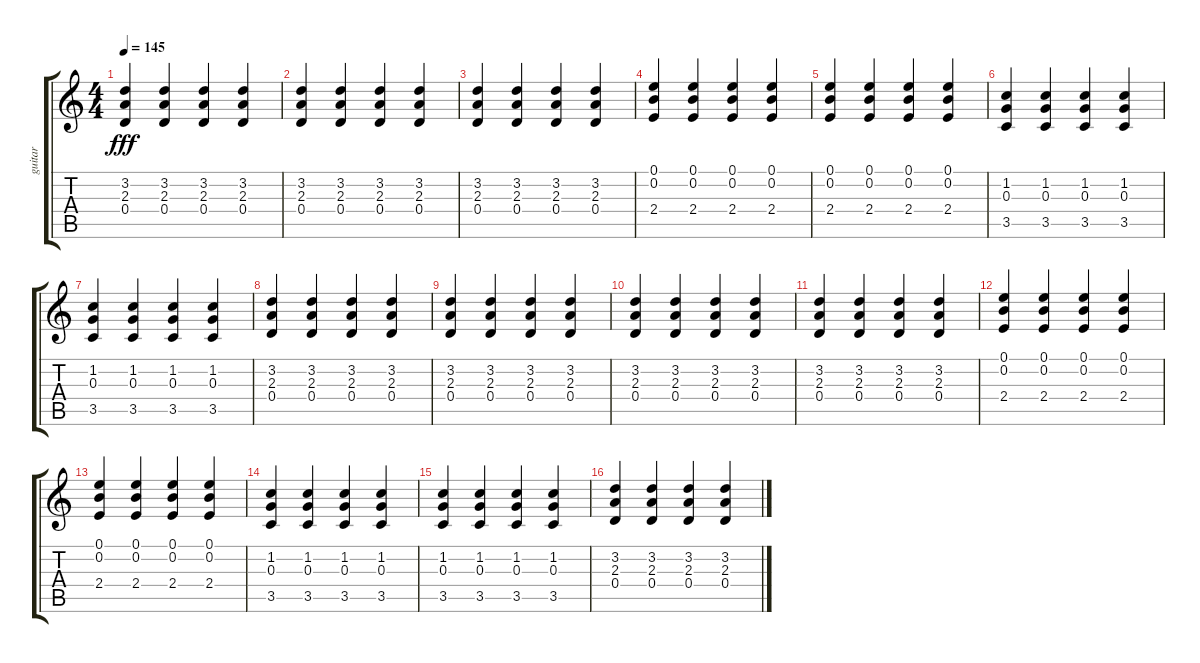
\track ("guitar" "guitar") {instrument overdrivenguitar}
\staff {score tabs}
\tuning (E4 B3 G3 D3 A2 E2) {hide}
\ts (4 4)
\tempo 145
\clef g2
\ks c
(3.2 2.3 0.4).4{dy fff} (3.2 2.3 0.4).4 (3.2 2.3 0.4).4 (3.2 2.3 0.4).4 |
(3.2 2.3 0.4).4 (3.2 2.3 0.4).4 (3.2 2.3 0.4).4 (3.2 2.3 0.4).4 |
(3.2 2.3 0.4).4 (3.2 2.3 0.4).4 (3.2 2.3 0.4).4 (3.2 2.3 0.4).4 |
(0.1 0.2 2.4).4 (0.1 0.2 2.4).4 (0.1 0.2 2.4).4 (0.1 0.2 2.4).4 |
(0.1 0.2 2.4).4 (0.1 0.2 2.4).4 (0.1 0.2 2.4).4 (0.1 0.2 2.4).4 |
(1.2 0.3 3.5).4 (1.2 0.3 3.5).4 (1.2 0.3 3.5).4 (1.2 0.3 3.5).4 |
(1.2 0.3 3.5).4 (1.2 0.3 3.5).4 (1.2 0.3 3.5).4 (1.2 0.3 3.5).4 |
(3.2 2.3 0.4).4 (3.2 2.3 0.4).4 (3.2 2.3 0.4).4 (3.2 2.3 0.4).4 |
(3.2 2.3 0.4).4 (3.2 2.3 0.4).4 (3.2 2.3 0.4).4 (3.2 2.3 0.4).4 |
(3.2 2.3 0.4).4 (3.2 2.3 0.4).4 (3.2 2.3 0.4).4 (3.2 2.3 0.4).4 |
(3.2 2.3 0.4).4 (3.2 2.3 0.4).4 (3.2 2.3 0.4).4 (3.2 2.3 0.4).4 |
(0.1 0.2 2.4).4 (0.1 0.2 2.4).4 (0.1 0.2 2.4).4 (0.1 0.2 2.4).4 |
(0.1 0.2 2.4).4 (0.1 0.2 2.4).4 (0.1 0.2 2.4).4 (0.1 0.2 2.4).4 |
(1.2 0.3 3.5).4 (1.2 0.3 3.5).4 (1.2 0.3 3.5).4 (1.2 0.3 3.5).4 |
(1.2 0.3 3.5).4 (1.2 0.3 3.5).4 (1.2 0.3 3.5).4 (1.2 0.3 3.5).4 |
(3.2 2.3 0.4).4 (3.2 2.3 0.4).4 (3.2 2.3 0.4).4 (3.2 2.3 0.4).4
